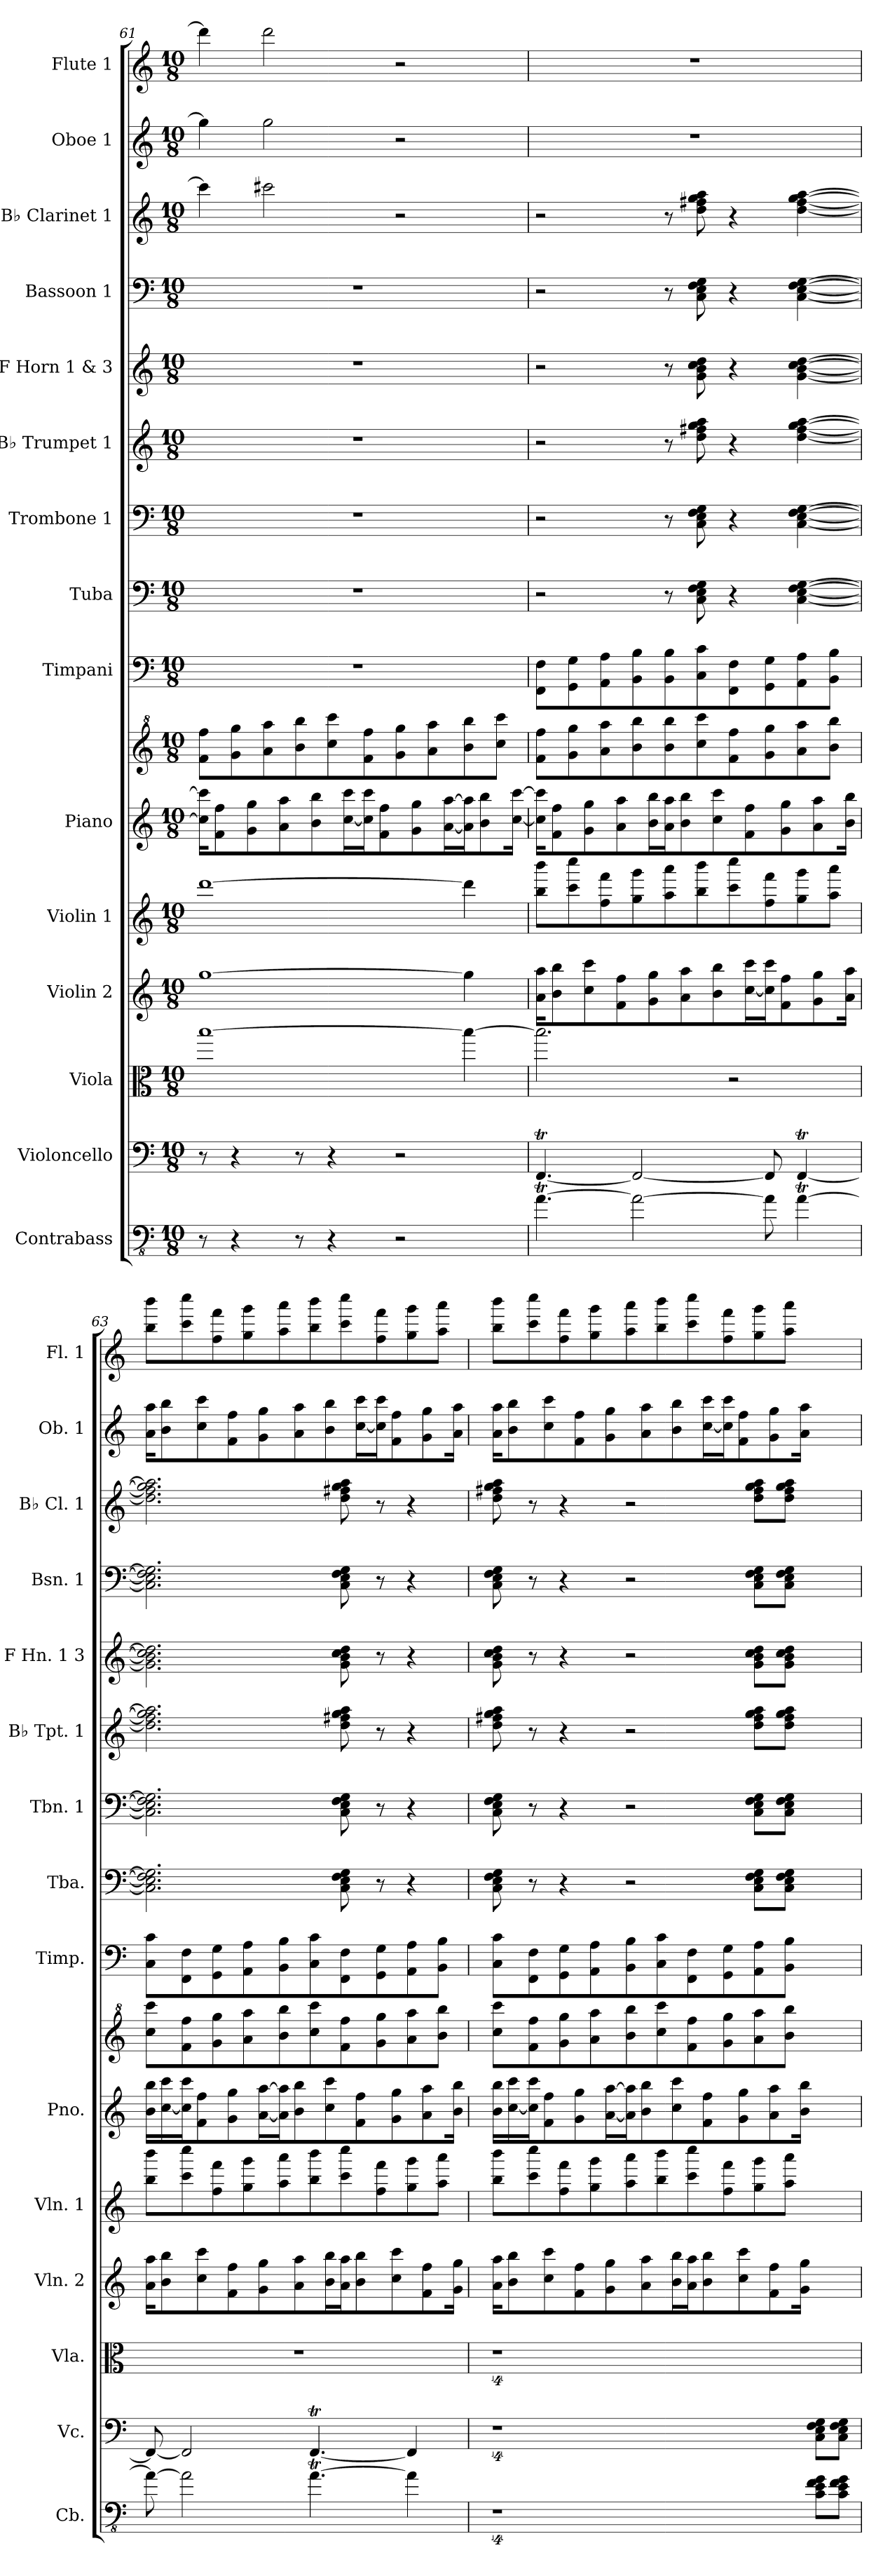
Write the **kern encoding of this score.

**kern	**kern	**kern	**kern	**kern	**kern	**kern	**kern	**kern	**kern	**kern	**kern	**kern	**kern	**kern	**kern
*part15	*part14	*part13	*part12	*part11	*part10	*part10	*part9	*part8	*part7	*part6	*part5	*part4	*part3	*part2	*part1
*staff16	*staff15	*staff14	*staff13	*staff12	*staff11	*staff10	*staff9	*staff8	*staff7	*staff6	*staff5	*staff4	*staff3	*staff2	*staff1
*I"Contrabass	*I"Violoncello	*I"Viola	*I"Violin 2	*I"Violin 1	*I"Piano	*	*I"Timpani	*I"Tuba	*I"Trombone 1	*I"B♭ Trumpet 1	*I"F Horn 1 &amp; 3	*I"Bassoon 1	*I"B♭ Clarinet 1	*I"Oboe 1	*I"Flute 1
*I'Cb.	*I'Vc.	*I'Vla.	*I'Vln. 2	*I'Vln. 1	*I'Pno.	*	*I'Timp.	*I'Tba.	*I'Tbn. 1	*I'B♭ Tpt. 1	*I'F Hn. 1 3	*I'Bsn. 1	*I'B♭ Cl. 1	*I'Ob. 1	*I'Fl. 1
*clefFv4	*clefF4	*clefC3	*clefG2	*clefG2	*clefG2	*clefG^2	*clefF4	*clefF4	*clefF4	*clefG2	*clefG2	*clefF4	*clefG2	*clefG2	*clefG2
*ITrd7c12	*	*	*	*	*	*	*	*	*	*ITrd1c2	*ITrd4c7	*	*ITrd1c2	*	*
*k[]	*k[]	*k[]	*k[]	*k[]	*k[]	*k[]	*k[]	*k[]	*k[]	*k[b-e-]	*k[b-]	*k[]	*k[b-e-]	*k[]	*k[]
*M10/8	*M10/8	*M10/8	*M10/8	*M10/8	*M10/8	*M10/8	*M10/8	*M10/8	*M10/8	*M10/8	*M10/8	*M10/8	*M10/8	*M10/8	*M10/8
=61	=61	=61	=61	=61	=61	=61	=61	=61	=61	=61	=61	=61	=61	=61	=61
8r	8r	[1bb	[1gg	[1ddd	16cc\] 16ccc\]KL	8ff\ 8fff\L	4%5r	4%5r	4%5r	4%5r	4%5r	4%5r	4bb\]	4gg\]	4ddd\]
.	.	.	.	.	8f\ 8ff\	.	.	.	.	.	.	.	.	.	.
4r	4r	.	.	.	.	8gg\ 8ggg\	.	.	.	.	.	.	.	.	.
.	.	.	.	.	8g\ 8gg\	.	.	.	.	.	.	.	.	.	.
.	.	.	.	.	.	8aa\ 8aaa\	.	.	.	.	.	.	2bbn\	2gg\	2ddd\
.	.	.	.	.	8a\ 8aa\	.	.	.	.	.	.	.	.	.	.
8r	8r	.	.	.	.	8bb\ 8bbb\	.	.	.	.	.	.	.	.	.
.	.	.	.	.	8b\ 8bb\	.	.	.	.	.	.	.	.	.	.
4r	4r	.	.	.	.	8ccc\ 8cccc\	.	.	.	.	.	.	.	.	.
.	.	.	.	.	[16cc\ 16ccc\L	.	.	.	.	.	.	.	.	.	.
.	.	.	.	.	16cc\] 16ccc\J	8ff\ 8fff\	.	.	.	.	.	.	.	.	.
.	.	.	.	.	8f\ 8ff\	.	.	.	.	.	.	.	.	.	.
2r	2r	.	.	.	.	8gg\ 8ggg\	.	.	.	.	.	.	2r	2r	2r
.	.	.	.	.	8g\ 8gg\	.	.	.	.	.	.	.	.	.	.
.	.	.	.	.	.	8aa\ 8aaa\	.	.	.	.	.	.	.	.	.
.	.	.	.	.	[16a\ [16aa\L	.	.	.	.	.	.	.	.	.	.
.	.	4bb\_	4gg\]	4ddd\]	16a\] 16aa\]J	8bb\ 8bbb\	.	.	.	.	.	.	.	.	.
.	.	.	.	.	8b\ 8bb\	.	.	.	.	.	.	.	.	.	.
.	.	.	.	.	.	8ccc\ 8cccc\J	.	.	.	.	.	.	.	.	.
.	.	.	.	.	[16cc\ [16ccc\Jk	.	.	.	.	.	.	.	.	.	.
!!LO:PB:g=z
=62	=62	=62	=62	=62	=62	=62	=62	=62	=62	=62	=62	=62	=62	=62	=62
[4.AAT\	[4.FFT/	2.bb\]	16a\ 16aa\KL	8bb\ 8bbb\L	16cc\] 16ccc\]KL	8ff\ 8fff\L	8FF\ 8F\L	2r	2r	2r	2r	2r	2r	4%5r	4%5r
.	.	.	8b\ 8bb\	.	8f\ 8ff\	.	.	.	.	.	.	.	.	.	.
.	.	.	.	8ccc\ 8cccc\	.	8gg\ 8ggg\	8GG\ 8G\	.	.	.	.	.	.	.	.
.	.	.	8cc\ 8ccc\	.	8g\ 8gg\	.	.	.	.	.	.	.	.	.	.
.	.	.	.	8ff\ 8fff\	.	8aa\ 8aaa\	8AA\ 8A\	.	.	.	.	.	.	.	.
.	.	.	8f\ 8ff\	.	8a\ 8aa\	.	.	.	.	.	.	.	.	.	.
2AA\_	2FF/_	.	.	8gg\ 8ggg\	.	8bb\ 8bbb\	8BB\ 8B\	.	.	.	.	.	.	.	.
.	.	.	8g\ 8gg\	.	16b\ 16bb\L	.	.	.	.	.	.	.	.	.	.
.	.	.	.	8aa\ 8aaa\	16a\ 16aa\J	8bb\ 8bbb\	8BB\ 8B\	8r	8r	8r	8r	8r	8r	.	.
.	.	.	8a\ 8aa\	.	8b\ 8bb\	.	.	.	.	.	.	.	.	.	.
.	.	.	.	8bb\ 8bbb\	.	8ccc\ 8cccc\	8C\ 8c\	8C\ 8E\ 8F\ 8G\	8C\ 8E\ 8F\ 8G\	8cc\ 8een\ 8ff\ 8gg\	8c\ 8e\ 8f\ 8g\	8C\ 8E\ 8F\ 8G\	8cc\ 8een\ 8ff\ 8gg\	.	.
.	.	.	8b\ 8bb\	.	8cc\ 8ccc\	.	.	.	.	.	.	.	.	.	.
.	.	2r	.	8ccc\ 8cccc\	.	8ff\ 8fff\	8FF\ 8F\	4r	4r	4r	4r	4r	4r	.	.
.	.	.	[16cc\ 16ccc\L	.	8f\ 8ff\	.	.	.	.	.	.	.	.	.	.
8AA\]	8FF/]	.	16cc\] 16ccc\J	8ff\ 8fff\	.	8gg\ 8ggg\	8GG\ 8G\	.	.	.	.	.	.	.	.
.	.	.	8f\ 8ff\	.	8g\ 8gg\	.	.	.	.	.	.	.	.	.	.
[4AAT\	[4FFT/	.	.	8gg\ 8ggg\	.	8aa\ 8aaa\	8AA\ 8A\	[4C\ [4E\ [4F\ [4G\	[4C\ [4E\ [4F\ [4G\	[4cc\ [4ee\ [4ff\ [4gg\	[4c\ [4e\ [4f\ [4g\	[4C\ [4E\ [4F\ [4G\	[4cc\ [4ee\ [4ff\ [4gg\	.	.
.	.	.	8g\ 8gg\	.	8a\ 8aa\	.	.	.	.	.	.	.	.	.	.
.	.	.	.	8aa\ 8aaa\J	.	8bb\ 8bbb\J	8BB\ 8B\J	.	.	.	.	.	.	.	.
.	.	.	16a\ 16aa\Jk	.	16b\ 16bb\Jk	.	.	.	.	.	.	.	.	.	.
=63	=63	=63	=63	=63	=63	=63	=63	=63	=63	=63	=63	=63	=63	=63	=63
8AA\_	8FF/_	4%5r	16a\ 16aa\KL	8bb\ 8bbb\L	16b\ 16bb\LL	8ccc\ 8cccc\L	8C\ 8c\L	2.C\] 2.E\] 2.F\] 2.G\]	2.C\] 2.E\] 2.F\] 2.G\]	2.cc\] 2.ee\] 2.ff\] 2.gg\]	2.c\] 2.e\] 2.f\] 2.g\]	2.C\] 2.E\] 2.F\] 2.G\]	2.cc\] 2.ee\] 2.ff\] 2.gg\]	16a\ 16aa\KL	8bb\ 8bbb\L
.	.	.	8b\ 8bb\	.	[16cc\ 16ccc\	.	.	.	.	.	.	.	.	8b\ 8bb\	.
2AA\]	2FF/]	.	.	8ccc\ 8cccc\	16cc\] 16ccc\J	8ff\ 8fff\	8FF\ 8F\	.	.	.	.	.	.	.	8ccc\ 8cccc\
.	.	.	8cc\ 8ccc\	.	8f\ 8ff\	.	.	.	.	.	.	.	.	8cc\ 8ccc\	.
.	.	.	.	8ff\ 8fff\	.	8gg\ 8ggg\	8GG\ 8G\	.	.	.	.	.	.	.	8ff\ 8fff\
.	.	.	8f\ 8ff\	.	8g\ 8gg\	.	.	.	.	.	.	.	.	8f\ 8ff\	.
.	.	.	.	8gg\ 8ggg\	.	8aa\ 8aaa\	8AA\ 8A\	.	.	.	.	.	.	.	8gg\ 8ggg\
.	.	.	8g\ 8gg\	.	[16a\ [16aa\L	.	.	.	.	.	.	.	.	8g\ 8gg\	.
.	.	.	.	8aa\ 8aaa\	16a\] 16aa\]J	8bb\ 8bbb\	8BB\ 8B\	.	.	.	.	.	.	.	8aa\ 8aaa\
.	.	.	8a\ 8aa\	.	8b\ 8bb\	.	.	.	.	.	.	.	.	8a\ 8aa\	.
[4.AAT\	[4.FFT/	.	.	8bb\ 8bbb\	.	8ccc\ 8cccc\	8C\ 8c\	.	.	.	.	.	.	.	8bb\ 8bbb\
.	.	.	16b\ 16bb\L	.	8cc\ 8ccc\	.	.	.	.	.	.	.	.	8b\ 8bb\	.
.	.	.	16a\ 16aa\J	8ccc\ 8cccc\	.	8ff\ 8fff\	8FF\ 8F\	8C\ 8E\ 8F\ 8G\	8C\ 8E\ 8F\ 8G\	8cc\ 8een\ 8ff\ 8gg\	8c\ 8e\ 8f\ 8g\	8C\ 8E\ 8F\ 8G\	8cc\ 8een\ 8ff\ 8gg\	.	8ccc\ 8cccc\
.	.	.	8b\ 8bb\	.	8f\ 8ff\	.	.	.	.	.	.	.	.	[16cc\ 16ccc\L	.
.	.	.	.	8ff\ 8fff\	.	8gg\ 8ggg\	8GG\ 8G\	8r	8r	8r	8r	8r	8r	16cc\] 16ccc\J	8ff\ 8fff\
.	.	.	8cc\ 8ccc\	.	8g\ 8gg\	.	.	.	.	.	.	.	.	8f\ 8ff\	.
4AA\]	4FF/]	.	.	8gg\ 8ggg\	.	8aa\ 8aaa\	8AA\ 8A\	4r	4r	4r	4r	4r	4r	.	8gg\ 8ggg\
.	.	.	8f\ 8ff\	.	8a\ 8aa\	.	.	.	.	.	.	.	.	8g\ 8gg\	.
.	.	.	.	8aa\ 8aaa\J	.	8bb\ 8bbb\J	8BB\ 8B\J	.	.	.	.	.	.	.	8aa\ 8aaa\J
.	.	.	16g\ 16gg\Jk	.	16b\ 16bb\Jk	.	.	.	.	.	.	.	.	16a\ 16aa\Jk	.
=64	=64	=64	=64	=64	=64	=64	=64	=64	=64	=64	=64	=64	=64	=64	=64
4%5r	4%5r	4%5r	16a\ 16aa\KL	8bb\ 8bbb\L	16b\ 16bb\LL	8ccc\ 8cccc\L	8C\ 8c\L	8C\ 8E\ 8F\ 8G\	8C\ 8E\ 8F\ 8G\	8cc\ 8een\ 8ff\ 8gg\	8c\ 8e\ 8f\ 8g\	8C\ 8E\ 8F\ 8G\	8cc\ 8een\ 8ff\ 8gg\	16a\ 16aa\KL	8bb\ 8bbb\L
.	.	.	8b\ 8bb\	.	[16cc\ 16ccc\	.	.	.	.	.	.	.	.	8b\ 8bb\	.
.	.	.	.	8ccc\ 8cccc\	16cc\] 16ccc\J	8ff\ 8fff\	8FF\ 8F\	8r	8r	8r	8r	8r	8r	.	8ccc\ 8cccc\
.	.	.	8cc\ 8ccc\	.	8f\ 8ff\	.	.	.	.	.	.	.	.	8cc\ 8ccc\	.
.	.	.	.	8ff\ 8fff\	.	8gg\ 8ggg\	8GG\ 8G\	4r	4r	4r	4r	4r	4r	.	8ff\ 8fff\
.	.	.	8f\ 8ff\	.	8g\ 8gg\	.	.	.	.	.	.	.	.	8f\ 8ff\	.
.	.	.	.	8gg\ 8ggg\	.	8aa\ 8aaa\	8AA\ 8A\	.	.	.	.	.	.	.	8gg\ 8ggg\
.	.	.	8g\ 8gg\	.	[16a\ [16aa\L	.	.	.	.	.	.	.	.	8g\ 8gg\	.
.	.	.	.	8aa\ 8aaa\	16a\] 16aa\]J	8bb\ 8bbb\	8BB\ 8B\	2r	2r	2r	2r	2r	2r	.	8aa\ 8aaa\
.	.	.	8a\ 8aa\	.	8b\ 8bb\	.	.	.	.	.	.	.	.	8a\ 8aa\	.
.	.	.	.	8bb\ 8bbb\	.	8ccc\ 8cccc\	8C\ 8c\	.	.	.	.	.	.	.	8bb\ 8bbb\
.	.	.	16b\ 16bb\L	.	8cc\ 8ccc\	.	.	.	.	.	.	.	.	8b\ 8bb\	.
.	.	.	16a\ 16aa\J	8ccc\ 8cccc\	.	8ff\ 8fff\	8FF\ 8F\	.	.	.	.	.	.	.	8ccc\ 8cccc\
.	.	.	8b\ 8bb\	.	8f\ 8ff\	.	.	.	.	.	.	.	.	[16cc\ 16ccc\L	.
.	.	.	.	8ff\ 8fff\	.	8gg\ 8ggg\	8GG\ 8G\	.	.	.	.	.	.	16cc\] 16ccc\J	8ff\ 8fff\
.	.	.	8cc\ 8ccc\	.	8g\ 8gg\	.	.	.	.	.	.	.	.	8f\ 8ff\	.
.	.	.	.	8gg\ 8ggg\	.	8aa\ 8aaa\	8AA\ 8A\	8C\ 8E\ 8F\ 8G\L	8C\ 8E\ 8F\ 8G\L	8cc\ 8ee\ 8ff\ 8gg\L	8c\ 8e\ 8f\ 8g\L	8C\ 8E\ 8F\ 8G\L	8cc\ 8ee\ 8ff\ 8gg\L	.	8gg\ 8ggg\
.	.	.	8f\ 8ff\	.	8a\ 8aa\	.	.	.	.	.	.	.	.	8g\ 8gg\	.
.	.	.	.	8aa\ 8aaa\J	.	8bb\ 8bbb\J	8BB\ 8B\J	8C\ 8E\ 8F\ 8G\J	8C\ 8E\ 8F\ 8G\J	8cc\ 8ee\ 8ff\ 8gg\J	8c\ 8e\ 8f\ 8g\J	8C\ 8E\ 8F\ 8G\J	8cc\ 8ee\ 8ff\ 8gg\J	.	8aa\ 8aaa\J
.	.	.	16g\ 16gg\Jk	.	16b\ 16bb\Jk	.	.	.	.	.	.	.	.	16a\ 16aa\Jk	.
8CC\ 8EE\ 8FF\ 8GG\L	8C\ 8E\ 8F\ 8G\L	4ryy	4ryy	4ryy	4ryy	4ryy	4ryy	4ryy	4ryy	4ryy	4ryy	4ryy	4ryy	4ryy	4ryy
8CC\ 8EE\ 8FF\ 8GG\J	8C\ 8E\ 8F\ 8G\J	.	.	.	.	.	.	.	.	.	.	.	.	.	.
=	=	=	=	=	=	=	=	=	=	=	=	=	=	=	=
*-	*-	*-	*-	*-	*-	*-	*-	*-	*-	*-	*-	*-	*-	*-	*-
